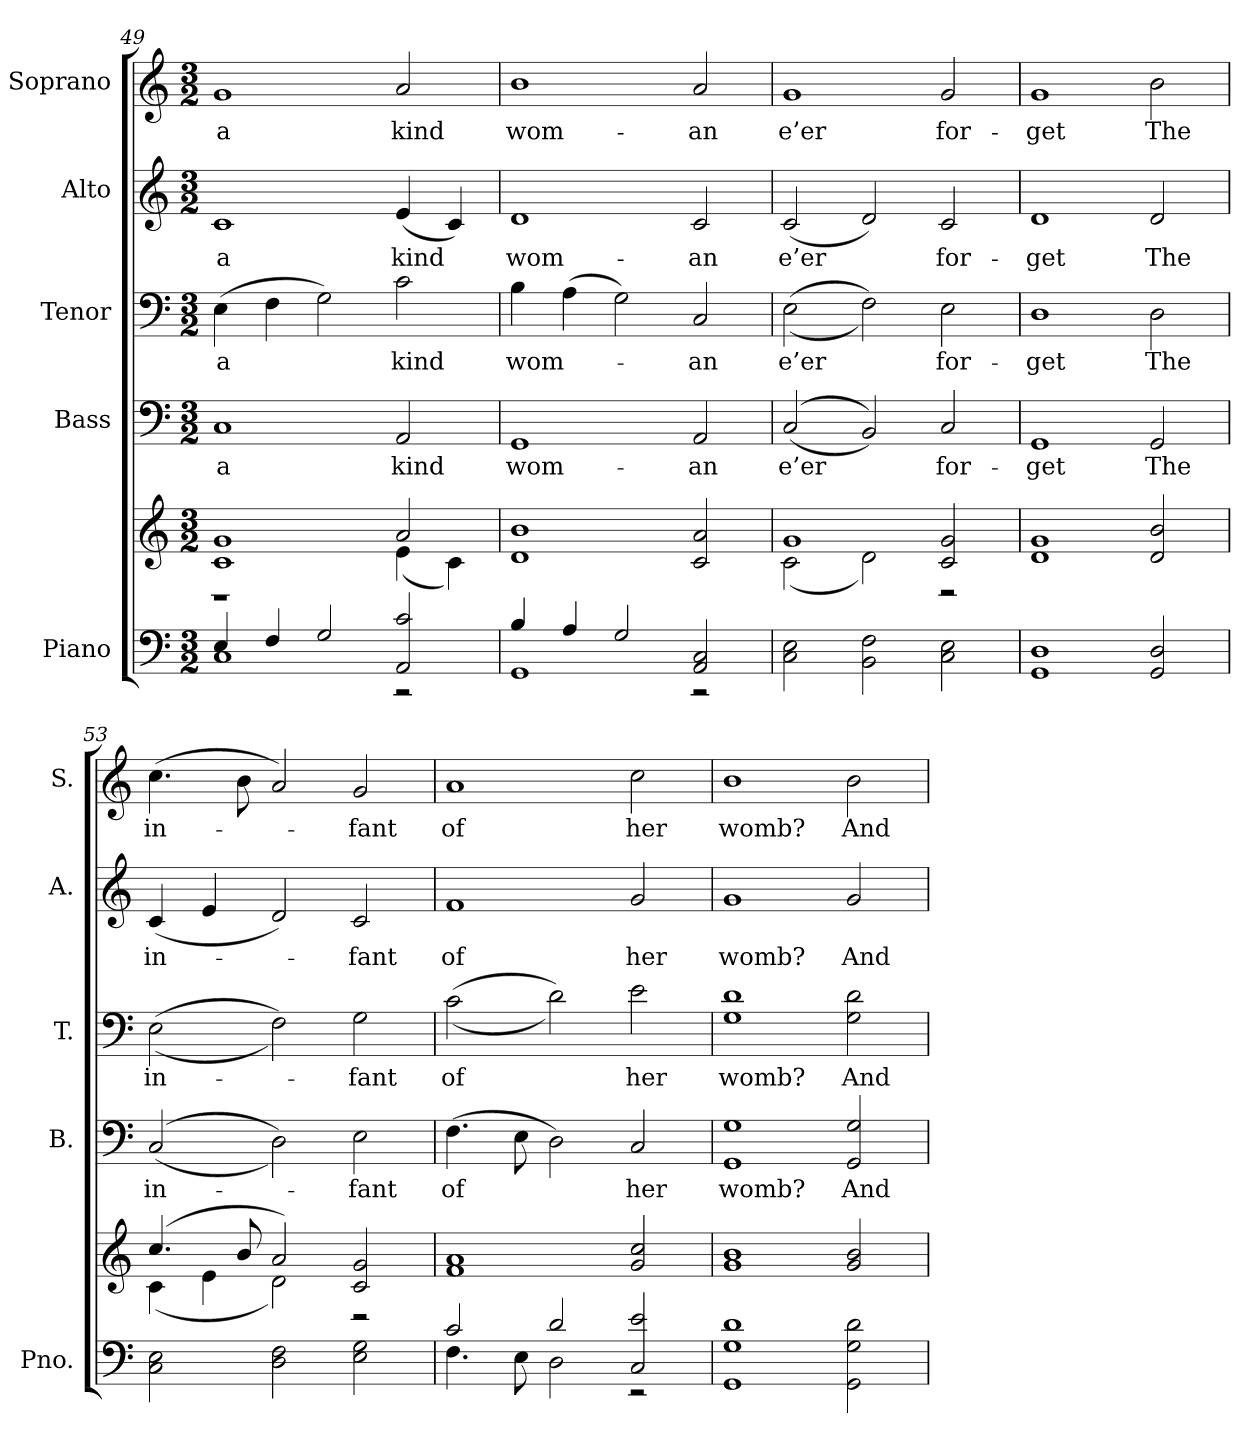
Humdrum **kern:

**kern	**kern	**kern	**text	**kern	**text	**kern	**text	**kern	**text
*part5	*part5	*part4	*part4	*part3	*part3	*part2	*part2	*part1	*part1
*staff6	*staff5	*staff4	*staff4	*staff3	*staff3	*staff2	*staff2	*staff1	*staff1
*I"Piano	*	*I"Bass	*	*I"Tenor	*	*I"Alto	*	*I"Soprano	*
*I'Pno.	*	*I'B.	*	*I'T.	*	*I'A.	*	*I'S.	*
!!LO:PB:g=z
*clefF4	*clefG2	*clefF4	*	*clefF4	*	*clefG2	*	*clefG2	*
*k[]	*k[]	*k[]	*	*k[]	*	*k[]	*	*k[]	*
*C:	*C:	*C:	*	*C:	*	*C:	*	*C:	*
*M3/2	*M3/2	*M3/2	*	*M3/2	*	*M3/2	*	*M3/2	*
=49	=49	=49	=49	=49	=49	=49	=49	=49	=49
*^	*^	*	*	*	*	*	*	*	*
!	!	!	!	!	!LO:LY:b:color=#000000	!	!	!	!	!	!
!	!	!	!	!	!	!	!LO:LY:b:color=#000000	!	!	!	!
!	!	!	!	!	!	!	!	!	!LO:LY:b:color=#000000	!	!
!	!	!	!	!	!	!	!	!	!	!	!LO:LY:b:color=#000000
4Ei/	1Ci	1ci 1gi	1r	1Ci	a	(4Ei\	a	1ci	a	1gi	a
4Fi/	.	.	.	.	.	4Fi\	.	.	.	.	.
2Gi/	.	.	.	.	.	2Gi\)	.	.	.	.	.
!	!	!	!	!	!LO:LY:b:color=#000000	!	!	!	!	!	!
!	!	!	!	!	!	!	!LO:LY:b:color=#000000	!	!	!	!
!	!	!	!	!	!	!	!	!	!LO:LY:b:color=#000000	!	!
!	!	!	!	!	!	!	!	!	!	!	!LO:LY:b:color=#000000
2AAi/ 2ci	2r	2ai/	(4ei\	2AAi/	kind	2ci\	kind	(4ei/	kind	2ai/	kind
.	.	.	4ci\)	.	.	.	.	4ci/)	.	.	.
*	*	*v	*v	*	*	*	*	*	*	*	*
=50	=50	=50	=50	=50	=50	=50	=50	=50	=50	=50
*	*	*^	*	*	*	*	*	*	*	*
!	!	!	!	!	!LO:LY:b:color=#000000	!	!	!	!	!	!
*	*	*v	*v	*	*	*	*	*	*	*	*
*	*	*^	*	*	*	*	*	*	*	*
!	!	!	!	!	!	!	!LO:LY:b:color=#000000	!	!	!	!
*	*	*v	*v	*	*	*	*	*	*	*	*
*	*	*^	*	*	*	*	*	*	*	*
!	!	!	!	!	!	!	!	!	!LO:LY:b:color=#000000	!	!
*	*	*v	*v	*	*	*	*	*	*	*	*
*	*	*^	*	*	*	*	*	*	*	*
!	!	!	!	!	!	!	!	!	!	!	!LO:LY:b:color=#000000
*	*	*v	*v	*	*	*	*	*	*	*	*
4Bi/	1GGi	1di 1bi	1GGi	wom-	4Bi\	wom-	1di	wom-	1bi	wom-
4Ai/	.	.	.	.	(4Ai\	.	.	.	.	.
2Gi/	.	.	.	.	2Gi\)	.	.	.	.	.
!	!	!	!	!LO:LY:b:color=#000000	!	!	!	!	!	!
!	!	!	!	!	!	!LO:LY:b:color=#000000	!	!	!	!
!	!	!	!	!	!	!	!	!LO:LY:b:color=#000000	!	!
!	!	!	!	!	!	!	!	!	!	!LO:LY:b:color=#000000
2AAi/ 2Ci	2r	2ci/ 2ai	2AAi/	-an	2Ci/	-an	2ci/	-an	2ai/	-an
*v	*v	*	*	*	*	*	*	*	*	*
=51	=51	=51	=51	=51	=51	=51	=51	=51	=51
*	*^	*	*	*	*	*	*	*	*
*^	*	*	*	*	*	*	*	*	*	*
!	!	!	!	!	!LO:LY:b:color=#000000	!	!	!	!	!	!
*v	*v	*	*	*	*	*	*	*	*	*	*
*^	*	*	*	*	*	*	*	*	*	*
!	!	!	!	!	!	!	!LO:LY:b:color=#000000	!	!	!	!
*v	*v	*	*	*	*	*	*	*	*	*	*
*^	*	*	*	*	*	*	*	*	*	*
!	!	!	!	!	!	!	!	!	!LO:LY:b:color=#000000	!	!
*v	*v	*	*	*	*	*	*	*	*	*	*
*^	*	*	*	*	*	*	*	*	*	*
!	!	!	!	!	!	!	!	!	!	!	!LO:LY:b:color=#000000
*v	*v	*	*	*	*	*	*	*	*	*	*
2Ci\ 2Ei	1gi	(2ci\	((2Ci/	e’er	((2Ei\	e’er	(2ci/	e’er	1gi	e’er
2BBi\ 2Fi	.	2di\)	2BBi/))	.	2Fi\))	.	2di/)	.	.	.
!	!	!	!	!LO:LY:b:color=#000000	!	!	!	!	!	!
!	!	!	!	!	!	!LO:LY:b:color=#000000	!	!	!	!
!	!	!	!	!	!	!	!	!LO:LY:b:color=#000000	!	!
!	!	!	!	!	!	!	!	!	!	!LO:LY:b:color=#000000
2Ci\ 2Ei	2ci/ 2gi	2r	2Ci/	for-	2Ei\	for-	2ci/	for-	2gi/	for-
*	*v	*v	*	*	*	*	*	*	*	*
!!LO:PB:g=z
=52	=52	=52	=52	=52	=52	=52	=52	=52	=52
*	*^	*	*	*	*	*	*	*	*
!	!	!	!	!LO:LY:b:color=#000000	!	!	!	!	!	!
*	*v	*v	*	*	*	*	*	*	*	*
*	*^	*	*	*	*	*	*	*	*
!	!	!	!	!	!	!LO:LY:b:color=#000000	!	!	!	!
*	*v	*v	*	*	*	*	*	*	*	*
*	*^	*	*	*	*	*	*	*	*
!	!	!	!	!	!	!	!	!LO:LY:b:color=#000000	!	!
*	*v	*v	*	*	*	*	*	*	*	*
*	*^	*	*	*	*	*	*	*	*
!	!	!	!	!	!	!	!	!	!	!LO:LY:b:color=#000000
*	*v	*v	*	*	*	*	*	*	*	*
1GGi 1Di	1di 1gi	1GGi	-get	1Di	-get	1di	-get	1gi	-get
!	!	!	!LO:LY:b:color=#000000	!	!	!	!	!	!
!	!	!	!	!	!LO:LY:b:color=#000000	!	!	!	!
!	!	!	!	!	!	!	!LO:LY:b:color=#000000	!	!
!	!	!	!	!	!	!	!	!	!LO:LY:b:color=#000000
2GGi/ 2Di	2di/ 2bi	2GGi/	The	2Di\	The	2di/	The	2bi\	The
=53	=53	=53	=53	=53	=53	=53	=53	=53	=53
*	*^	*	*	*	*	*	*	*	*
!	!	!	!	!LO:LY:b:color=#000000	!	!	!	!	!	!
!	!	!	!	!	!	!LO:LY:b:color=#000000	!	!	!	!
!	!	!	!	!	!	!	!	!LO:LY:b:color=#000000	!	!
!	!	!	!	!	!	!	!	!	!	!LO:LY:b:color=#000000
2Ci\ 2Ei	(4.cci/	(4ci\	((2Ci/	in-	((2Ei\	in-	(4ci/	in-	(4.cci\	in-
.	.	4ei\	.	.	.	.	4ei/	.	.	.
.	8bi/	.	.	.	.	.	.	.	8bi\	.
2Di\ 2Fi	2ai/)	2di\)	2Di\))	.	2Fi\))	.	2di/)	.	2ai/)	.
!	!	!	!	!LO:LY:b:color=#000000	!	!	!	!	!	!
!	!	!	!	!	!	!LO:LY:b:color=#000000	!	!	!	!
!	!	!	!	!	!	!	!	!LO:LY:b:color=#000000	!	!
!	!	!	!	!	!	!	!	!	!	!LO:LY:b:color=#000000
2Ei\ 2Gi	2ci/ 2gi	2r	2Ei\	-fant	2Gi\	-fant	2ci/	-fant	2gi/	-fant
*	*v	*v	*	*	*	*	*	*	*	*
=54	=54	=54	=54	=54	=54	=54	=54	=54	=54
*^	*	*	*	*	*	*	*	*	*
*	*	*^	*	*	*	*	*	*	*	*
!	!	!	!	!	!LO:LY:b:color=#000000	!	!	!	!	!	!
*	*	*v	*v	*	*	*	*	*	*	*	*
*	*	*^	*	*	*	*	*	*	*	*
!	!	!	!	!	!	!	!LO:LY:b:color=#000000	!	!	!	!
*	*	*v	*v	*	*	*	*	*	*	*	*
*	*	*^	*	*	*	*	*	*	*	*
!	!	!	!	!	!	!	!	!	!LO:LY:b:color=#000000	!	!
*	*	*v	*v	*	*	*	*	*	*	*	*
*	*	*^	*	*	*	*	*	*	*	*
!	!	!	!	!	!	!	!	!	!	!	!LO:LY:b:color=#000000
*	*	*v	*v	*	*	*	*	*	*	*	*
2ci/	4.Fi\	1fi 1ai	(4.Fi\	of	((2ci\	of	1fi	of	1ai	of
.	8Ei\	.	8Ei\	.	.	.	.	.	.	.
2di/	2Di\	.	2Di\)	.	2di\))	.	.	.	.	.
!	!	!	!	!LO:LY:b:color=#000000	!	!	!	!	!	!
!	!	!	!	!	!	!LO:LY:b:color=#000000	!	!	!	!
!	!	!	!	!	!	!	!	!LO:LY:b:color=#000000	!	!
!	!	!	!	!	!	!	!	!	!	!LO:LY:b:color=#000000
2Ci/ 2ei	2r	2gi/ 2cci	2Ci/	her	2ei\	her	2gi/	her	2cci\	her
*v	*v	*	*	*	*	*	*	*	*	*
!!LO:PB:g=z
=55	=55	=55	=55	=55	=55	=55	=55	=55	=55
*^	*	*	*	*	*	*	*	*	*
!	!	!	!	!LO:LY:b:color=#000000	!	!	!	!	!	!
*v	*v	*	*	*	*	*	*	*	*	*
*^	*	*	*	*	*	*	*	*	*
!	!	!	!	!	!	!LO:LY:b:color=#000000	!	!	!	!
*v	*v	*	*	*	*	*	*	*	*	*
*^	*	*	*	*	*	*	*	*	*
!	!	!	!	!	!	!	!	!LO:LY:b:color=#000000	!	!
*v	*v	*	*	*	*	*	*	*	*	*
*^	*	*	*	*	*	*	*	*	*
!	!	!	!	!	!	!	!	!	!	!LO:LY:b:color=#000000
*v	*v	*	*	*	*	*	*	*	*	*
1GGi 1Gi 1di	1gi 1bi	1GGi 1Gi	womb?	1Gi 1di	womb?	1gi	womb?	1bi	womb?
!	!	!	!LO:LY:b:color=#000000	!	!	!	!	!	!
!	!	!	!	!	!LO:LY:b:color=#000000	!	!	!	!
!	!	!	!	!	!	!	!LO:LY:b:color=#000000	!	!
!	!	!	!	!	!	!	!	!	!LO:LY:b:color=#000000
2GGi\ 2Gi 2di	2gi/ 2bi	2GGi/ 2Gi	And	2Gi\ 2di	And	2gi/	And	2bi\	And
=	=	=	=	=	=	=	=	=	=
*-	*-	*-	*-	*-	*-	*-	*-	*-	*-
